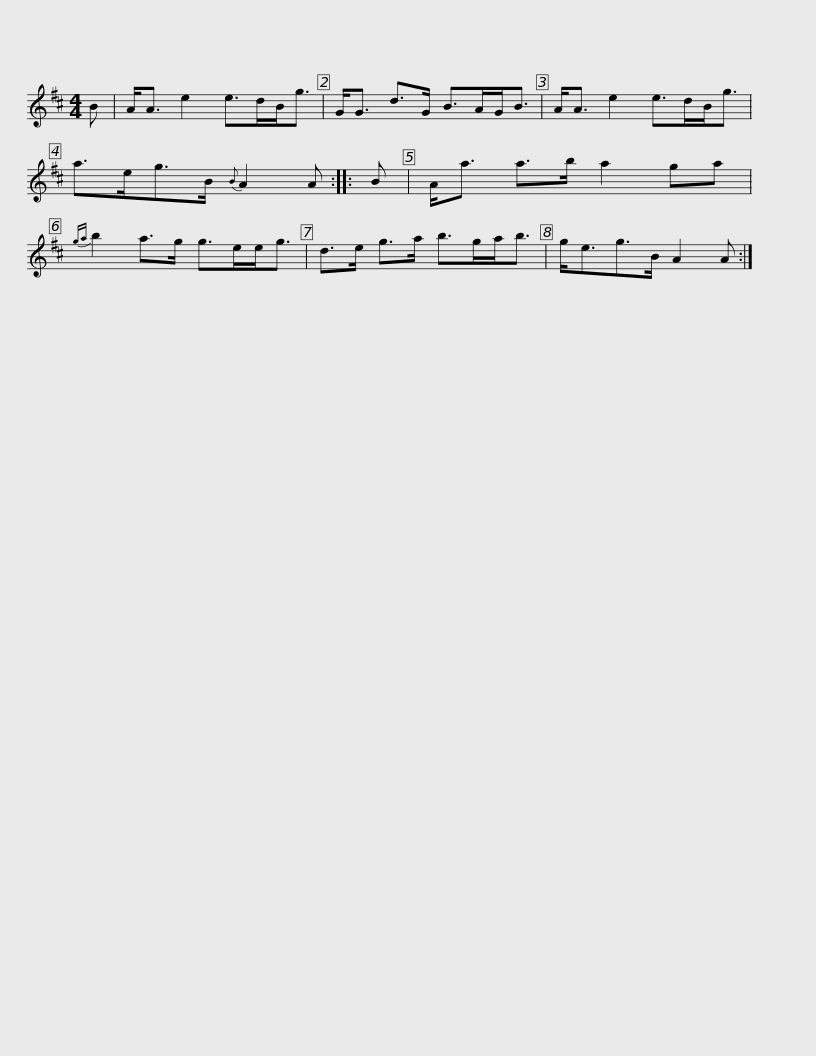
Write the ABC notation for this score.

X:1
L:1/8
M:4/4
I:linebreak $
K:D
V:1 treble
V:1
 B | A<A e2 e>dB<g | G<G d>G B>AG<B | A<A e2 e>dB<g | a>eg>B{B} A2 A :: %5
 B |$ A<a a>b a2 ga |{ga} b2 a>g g>ee<g | d>e g>a b>ga<b | g<eg>B A2 A :| %10
